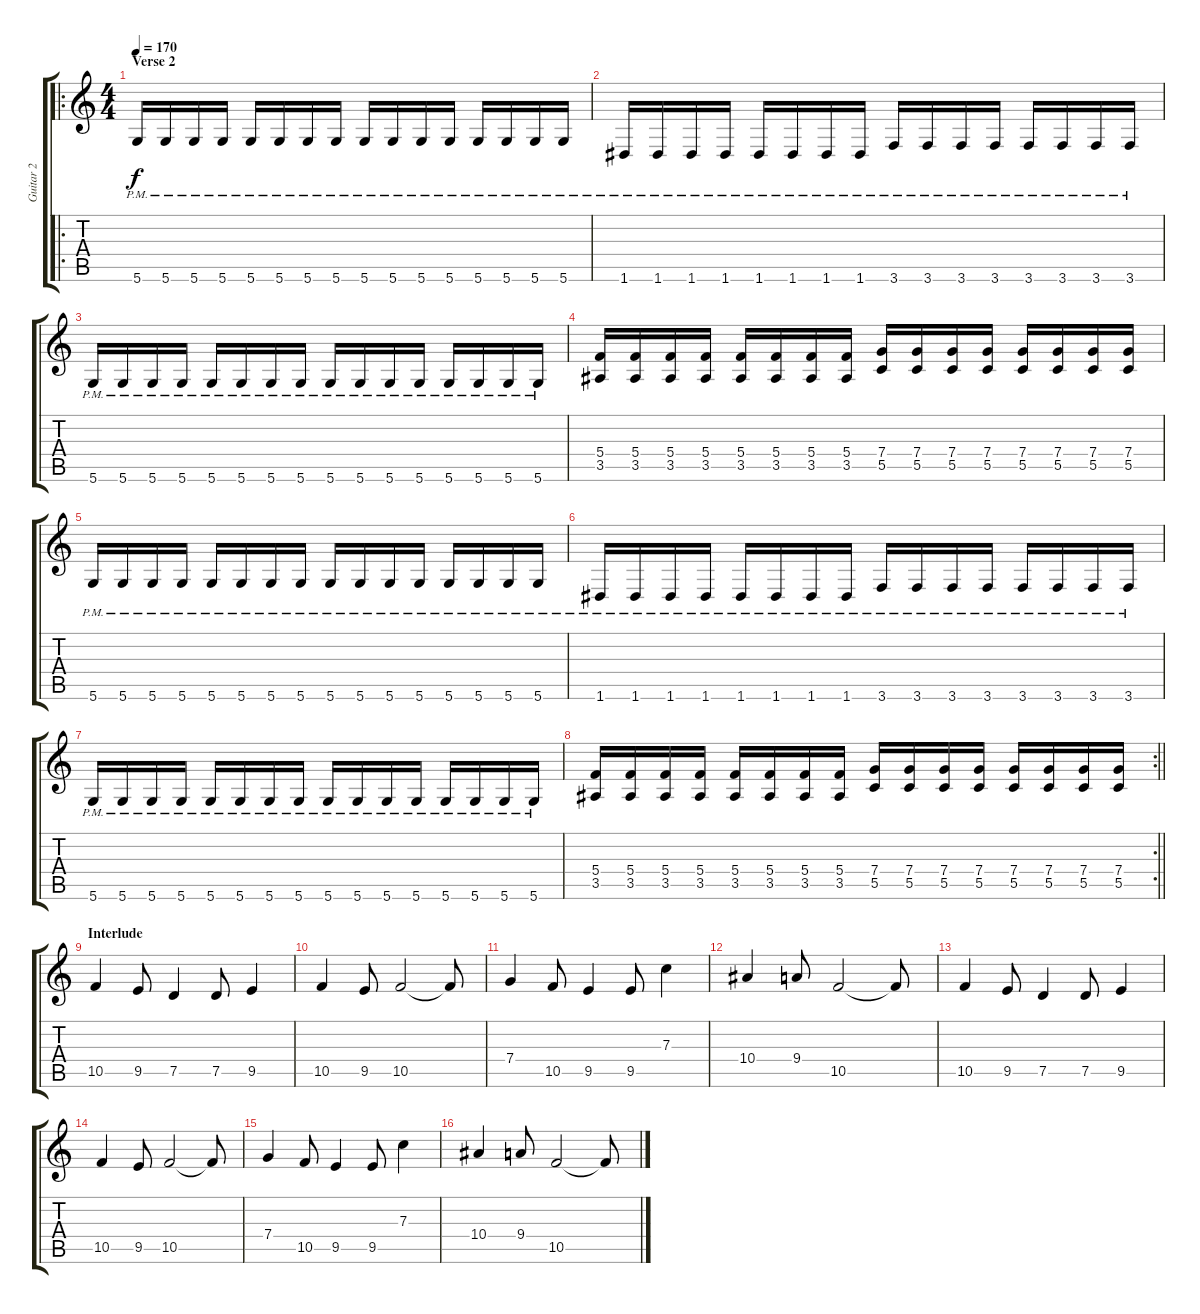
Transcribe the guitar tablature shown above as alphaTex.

\track ("Guitar 2" "Guitar 2") {instrument distortionguitar}
\staff {score tabs}
\tuning (D4 A3 F3 C3 G2 D2) {hide}
\ro
\ts (4 4)
\section ("" "Verse 2")
\tempo 170
\clef g2
\ks c
5.6{pm}.16{dy f} 5.6{pm}.16 5.6{pm}.16 5.6{pm}.16 5.6{pm}.16 5.6{pm}.16 5.6{pm}.16 5.6{pm}.16 5.6{pm}.16 5.6{pm}.16 5.6{pm}.16 5.6{pm}.16 5.6{pm}.16 5.6{pm}.16 5.6{pm}.16 5.6{pm}.16 |
1.6{pm}.16 1.6{pm}.16 1.6{pm}.16 1.6{pm}.16 1.6{pm}.16 1.6{pm}.16 1.6{pm}.16 1.6{pm}.16 3.6{pm}.16 3.6{pm}.16 3.6{pm}.16 3.6{pm}.16 3.6{pm}.16 3.6{pm}.16 3.6{pm}.16 3.6{pm}.16 |
5.6{pm}.16 5.6{pm}.16 5.6{pm}.16 5.6{pm}.16 5.6{pm}.16 5.6{pm}.16 5.6{pm}.16 5.6{pm}.16 5.6{pm}.16 5.6{pm}.16 5.6{pm}.16 5.6{pm}.16 5.6{pm}.16 5.6{pm}.16 5.6{pm}.16 5.6{pm}.16 |
(5.4 3.5).16 (5.4 3.5).16 (5.4 3.5).16 (5.4 3.5).16 (5.4 3.5).16 (5.4 3.5).16 (5.4 3.5).16 (5.4 3.5).16 (7.4 5.5).16 (7.4 5.5).16 (7.4 5.5).16 (7.4 5.5).16 (7.4 5.5).16 (7.4 5.5).16 (7.4 5.5).16 (7.4 5.5).16 |
5.6{pm}.16 5.6{pm}.16 5.6{pm}.16 5.6{pm}.16 5.6{pm}.16 5.6{pm}.16 5.6{pm}.16 5.6{pm}.16 5.6{pm}.16 5.6{pm}.16 5.6{pm}.16 5.6{pm}.16 5.6{pm}.16 5.6{pm}.16 5.6{pm}.16 5.6{pm}.16 |
1.6{pm}.16 1.6{pm}.16 1.6{pm}.16 1.6{pm}.16 1.6{pm}.16 1.6{pm}.16 1.6{pm}.16 1.6{pm}.16 3.6{pm}.16 3.6{pm}.16 3.6{pm}.16 3.6{pm}.16 3.6{pm}.16 3.6{pm}.16 3.6{pm}.16 3.6{pm}.16 |
5.6{pm}.16 5.6{pm}.16 5.6{pm}.16 5.6{pm}.16 5.6{pm}.16 5.6{pm}.16 5.6{pm}.16 5.6{pm}.16 5.6{pm}.16 5.6{pm}.16 5.6{pm}.16 5.6{pm}.16 5.6{pm}.16 5.6{pm}.16 5.6{pm}.16 5.6{pm}.16 |
\rc 2
\barLineRight lightlight
(5.4 3.5).16 (5.4 3.5).16 (5.4 3.5).16 (5.4 3.5).16 (5.4 3.5).16 (5.4 3.5).16 (5.4 3.5).16 (5.4 3.5).16 (7.4 5.5).16 (7.4 5.5).16 (7.4 5.5).16 (7.4 5.5).16 (7.4 5.5).16 (7.4 5.5).16 (7.4 5.5).16 (7.4 5.5).16 |
\section ("" "Interlude")
10.5.4 9.5.8 7.5.4 7.5.8 9.5.4 |
10.5.4 9.5.8 10.5.2 10.5{t}.8 |
7.4.4 10.5.8 9.5.4 9.5.8 7.3.4 |
10.4.4 9.4.8 10.5.2 10.5{t}.8 |
10.5.4 9.5.8 7.5.4 7.5.8 9.5.4 |
10.5.4 9.5.8 10.5.2 10.5{t}.8 |
7.4.4 10.5.8 9.5.4 9.5.8 7.3.4 |
10.4.4 9.4.8 10.5.2 10.5{t}.8
